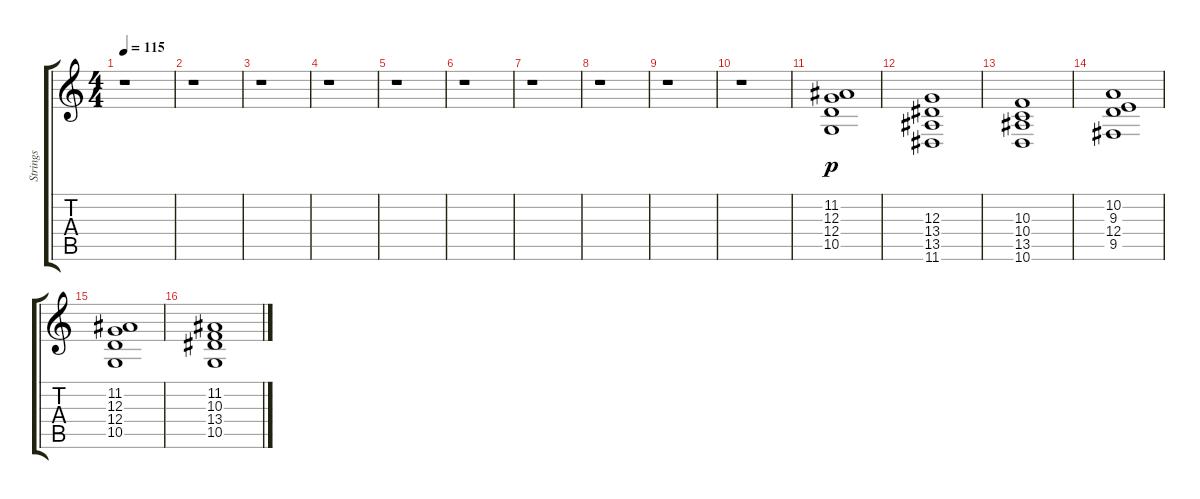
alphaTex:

\track ("Strings " "Strings ") {instrument synthstrings2}
\staff {score tabs}
\tuning (E4 B3 G3 D3 A2 E2) {hide}
\ts (4 4)
\tempo 115
\clef g2
\ks c
r.1{dy p} |
r.1 |
r.1 |
r.1 |
r.1 |
r.1 |
r.1 |
r.1 |
r.1 |
r.1 |
(11.2 12.3 12.4 10.5).1 |
(12.3 13.4 13.5 11.6).1 |
(10.3 10.4 13.5 10.6).1 |
(10.2 9.3 12.4 9.5).1 |
(11.2 12.3 12.4 10.5).1 |
(11.2 10.3 13.4 10.5).1
